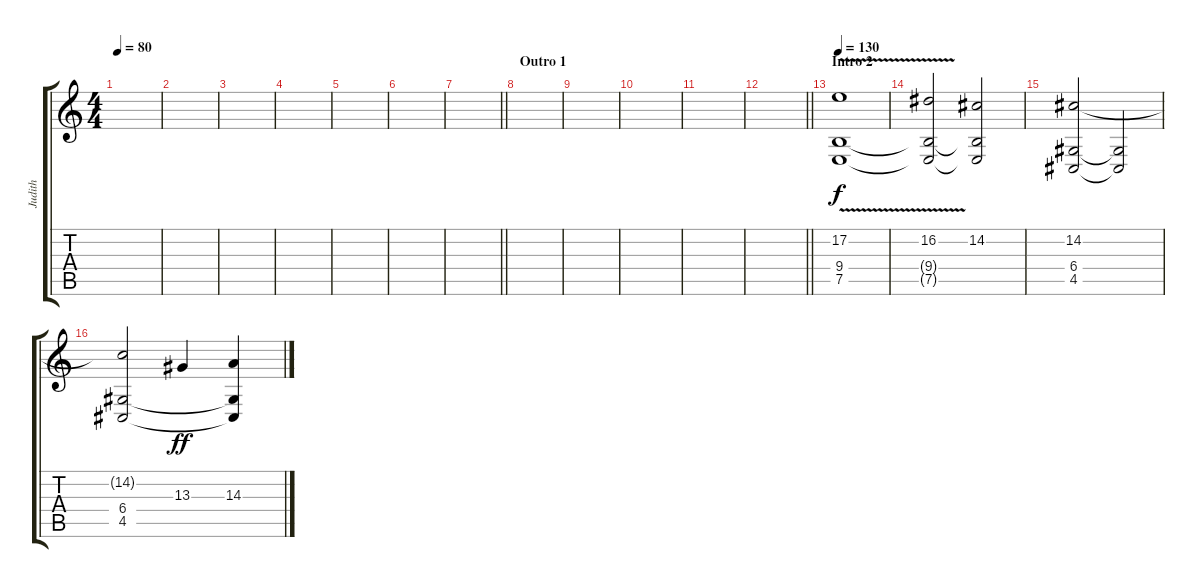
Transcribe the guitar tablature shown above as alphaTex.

\track ("Judith" "Judith") {instrument stringensemble1}
\staff {score tabs}
\tuning (E4 B3 G3 D3 A2 E2) {hide}
\ts (4 4)
\tempo 80
\clef g2
\ks c
|
|
|
|
|
|
\barLineRight lightlight
|
\section ("" "Outro 1")
|
|
|
|
\barLineRight lightlight
|
\section ("" "Intro 2")
\tempo 130
(17.2 9.4{v} 7.5).1 |
(16.2 9.4{t} 7.5{t}).2 (14.2 9.4{t} 7.5{t}).2 |
(14.2 6.4 4.5).2 (6.4{t} 4.5{t}).2{dy f} |
(14.2{t} 6.4 4.5).2 13.3.4{dy ff} (14.3 6.4{t} 4.5{t}).4
